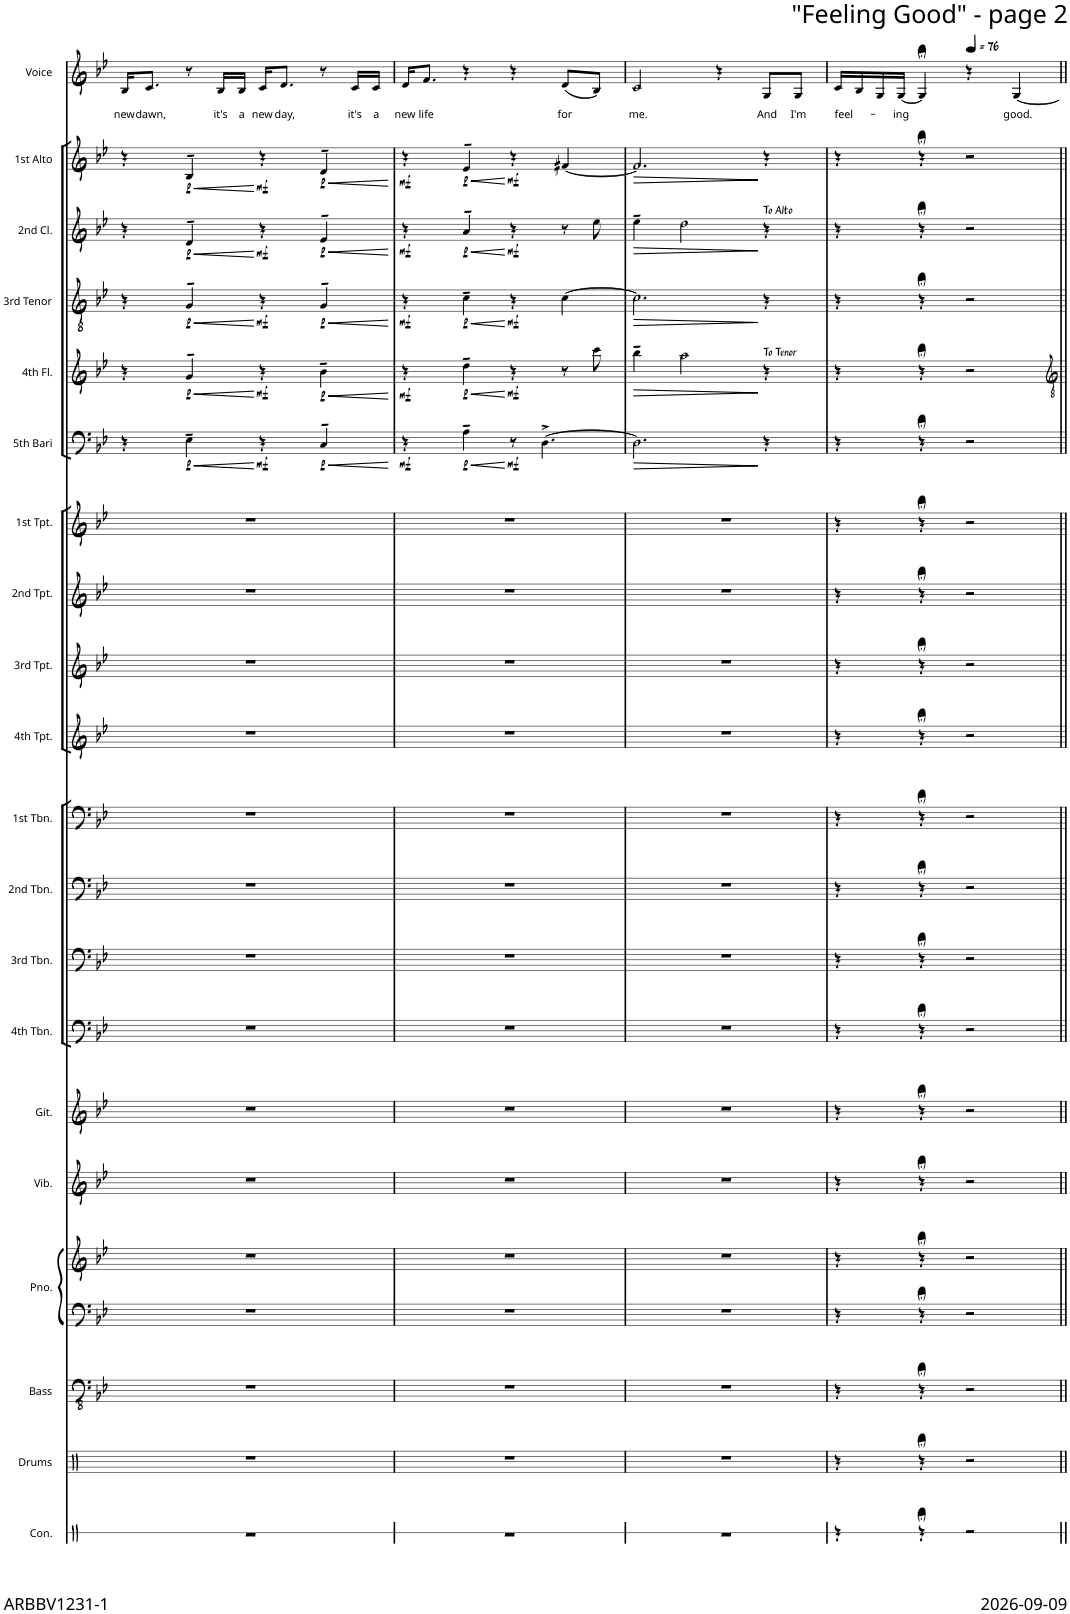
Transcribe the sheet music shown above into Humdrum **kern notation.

**kern	**kern	**kern	**kern	**kern	**kern	**kern	**kern	**kern	**kern	**kern	**kern	**kern	**kern	**kern	**kern	**dynam	**kern	**dynam	**kern	**dynam	**kern	**dynam	**kern	**dynam	**kern	**text
*part20	*part19	*part18	*part17	*part17	*part16	*part15	*part14	*part13	*part12	*part11	*part10	*part9	*part8	*part7	*part6	*part6	*part5	*part5	*part4	*part4	*part3	*part3	*part2	*part2	*part1	*part1
*staff21	*staff20	*staff19	*staff18	*staff17	*staff16	*staff15	*staff14	*staff13	*staff12	*staff11	*staff10	*staff9	*staff8	*staff7	*staff6	*staff6	*staff5	*staff5	*staff4	*staff4	*staff3	*staff3	*staff2	*staff2	*staff1	*staff1
*I"Congas	*I"Drums	*I"Bass	*I"Piano	*	*I"Vibraphone	*I"Guitar	*I"4th Trombone	*I"3rd Trombone	*I"2nd Trombone	*I"1st Trombone	*I"4th Bb Trumpet	*I"3rd Bb Trumpet	*I"2nd Bb Trumpet	*I"1st Bb Trumpet	*I"5th Baritone Sax	*	*I"4th Bb Tenor Sax, Bb Clarinet &amp; Flute	*	*I"3rd Bb Tenor Sax	*	*I"2nd Eb Alto Sax  &amp; Bb Clarinet	*	*I"1st Eb Alto Sax	*	*I"Voice	*
*I'Con.	*I'Drums	*I'Bass	*I'Pno.	*	*I'Vib.	*I'Git.	*I'4th Tbn.	*I'3rd Tbn.	*I'2nd Tbn.	*I'1st Tbn.	*I'4th Tpt.	*I'3rd Tpt.	*I'2nd Tpt.	*I'1st Tpt.	*I'5th Bari	*	*I'4th Tenor	*	*I'3rd Tenor	*	*I'2nd Alto	*	*I'1st Alto	*	*I'Voice	*
!!LO:PB:g=z
*clefX	*clefX	*clefFv4	*clefF4	*clefG2	*clefG2	*clefG2	*clefF4	*clefF4	*clefF4	*clefF4	*clefG2	*clefG2	*clefG2	*clefG2	*clefF4	*	*clefG2	*	*clefGv2	*	*clefG2	*	*clefG2	*	*clefG2	*
*	*	*	*	*	*	*	*	*	*	*	*ITrd1c2	*ITrd1c2	*ITrd1c2	*ITrd1c2	*ITrd12c21	*	*ITrd8c14	*	*ITrd8c14	*	*ITrd5c9	*	*ITrd5c9	*	*	*
*k[]	*k[]	*k[b-e-]	*k[b-e-]	*k[b-e-]	*k[b-e-]	*k[b-e-]	*k[b-e-]	*k[b-e-]	*k[b-e-]	*k[b-e-]	*k[b-e-]	*k[b-e-]	*k[b-e-]	*k[b-e-]	*k[b-e-]	*	*k[b-e-]	*	*k[b-e-]	*	*k[b-e-]	*	*k[b-e-]	*	*k[b-e-]	*
*M4/4	*M4/4	*M4/4	*M4/4	*M4/4	*M4/4	*M4/4	*M4/4	*M4/4	*M4/4	*M4/4	*M4/4	*M4/4	*M4/4	*M4/4	*M4/4	*	*M4/4	*	*M4/4	*	*M4/4	*	*M4/4	*	*M4/4	*
=7	=7	=7	=7	=7	=7	=7	=7	=7	=7	=7	=7	=7	=7	=7	=7	=7	=7	=7	=7	=7	=7	=7	=7	=7	=7	=7
!	!	!	!	!	!	!	!	!	!	!	!	!	!	!	!	!	!	!	!	!	!	!	!	!	!	!LO:LY:b
1r	1r	1r	1r	1r	1r	1r	1r	1r	1r	1r	1r	1r	1r	1r	4r	.	4r	.	4r	.	4r	.	4r	.	16B-/KL	new
!	!	!	!	!	!	!	!	!	!	!	!	!	!	!	!	!	!	!	!	!	!	!	!	!	!	!LO:LY:b
.	.	.	.	.	.	.	.	.	.	.	.	.	.	.	.	.	.	.	.	.	.	.	.	.	8.c/J	dawn,
!	!	!	!	!	!	!	!	!	!	!	!	!	!	!	!	!LO:HP:b	!	!LO:HP:b	!	!LO:HP:b	!	!LO:HP:b	!	!LO:HP:b	!	!
!	!	!	!	!	!	!	!	!	!	!	!	!	!	!	!	!LO:DY:n=1:b	!	!LO:DY:n=1:b	!	!LO:DY:n=1:b	!	!LO:DY:n=1:b	!	!LO:DY:n=1:b	!	!
.	.	.	.	.	.	.	.	.	.	.	.	.	.	.	4E-~>\	< p	4g~>/	< p	4G~>/	< p	4d~>/	< p	4B-~>/	< p	8r	.
!	!	!	!	!	!	!	!	!	!	!	!	!	!	!	!	!	!	!	!	!	!	!	!	!	!	!LO:LY:b
.	.	.	.	.	.	.	.	.	.	.	.	.	.	.	.	.	.	.	.	.	.	.	.	.	16B-/LL	it's
!	!	!	!	!	!	!	!	!	!	!	!	!	!	!	!	!	!	!	!	!	!	!	!	!	!	!LO:LY:b
.	.	.	.	.	.	.	.	.	.	.	.	.	.	.	.	.	.	.	.	.	.	.	.	.	16B-/JJ	a
!	!	!	!	!	!	!	!	!	!	!	!	!	!	!	!	!LO:DY:n=2:b	!	!LO:DY:n=2:b	!	!LO:DY:n=2:b	!	!LO:DY:n=2:b	!	!LO:DY:n=2:b	!	!LO:LY:b
.	.	.	.	.	.	.	.	.	.	.	.	.	.	.	4r	[ mf	4r	[ mf	4r	[ mf	4r	[ mf	4r	[ mf	16c/KL	new
!	!	!	!	!	!	!	!	!	!	!	!	!	!	!	!	!	!	!	!	!	!	!	!	!	!	!LO:LY:b
.	.	.	.	.	.	.	.	.	.	.	.	.	.	.	.	.	.	.	.	.	.	.	.	.	8.d/J	day,
!	!	!	!	!	!	!	!	!	!	!	!	!	!	!	!	!LO:HP:b	!	!LO:HP:b	!	!LO:HP:b	!	!LO:HP:b	!	!LO:HP:b	!	!
!	!	!	!	!	!	!	!	!	!	!	!	!	!	!	!	!LO:DY:n=3:b	!	!LO:DY:n=3:b	!	!LO:DY:n=3:b	!	!LO:DY:n=3:b	!	!LO:DY:n=3:b	!	!
.	.	.	.	.	.	.	.	.	.	.	.	.	.	.	4C~>/	< p	4b-~>\	< p	4G~>/	< p	4e-~>/	< p	4d~>/	< p	8r	.
!	!	!	!	!	!	!	!	!	!	!	!	!	!	!	!	!	!	!	!	!	!	!	!	!	!	!LO:LY:b
.	.	.	.	.	.	.	.	.	.	.	.	.	.	.	.	.	.	.	.	.	.	.	.	.	16c/LL	it's
!	!	!	!	!	!	!	!	!	!	!	!	!	!	!	!	!	!	!	!	!	!	!	!	!	!	!LO:LY:b
.	.	.	.	.	.	.	.	.	.	.	.	.	.	.	.	.	.	.	.	.	.	.	.	.	16c/JJ	a
.	.	.	.	.	.	.	.	.	.	.	.	.	.	.	.	[	.	[	.	[	.	[	.	[	.	.
=8	=8	=8	=8	=8	=8	=8	=8	=8	=8	=8	=8	=8	=8	=8	=8	=8	=8	=8	=8	=8	=8	=8	=8	=8	=8	=8
!	!	!	!	!	!	!	!	!	!	!	!	!	!	!	!	!LO:DY:b	!	!LO:DY:b	!	!LO:DY:b	!	!LO:DY:b	!	!LO:DY:b	!	!LO:LY:b
1r	1r	1r	1r	1r	1r	1r	1r	1r	1r	1r	1r	1r	1r	1r	4r	mf	4r	mf	4r	mf	4r	mf	4r	mf	16d/KL	new
!	!	!	!	!	!	!	!	!	!	!	!	!	!	!	!	!	!	!	!	!	!	!	!	!	!	!LO:LY:b
.	.	.	.	.	.	.	.	.	.	.	.	.	.	.	.	.	.	.	.	.	.	.	.	.	8.f/J	life
!	!	!	!	!	!	!	!	!	!	!	!	!	!	!	!	!LO:HP:b	!	!LO:HP:b	!	!LO:HP:b	!	!LO:HP:b	!	!LO:HP:b	!	!
!	!	!	!	!	!	!	!	!	!	!	!	!	!	!	!	!LO:DY:n=1:b	!	!LO:DY:n=1:b	!	!LO:DY:n=1:b	!	!LO:DY:n=1:b	!	!LO:DY:n=1:b	!	!
.	.	.	.	.	.	.	.	.	.	.	.	.	.	.	4A~>\	< p	4dd~>\	< p	4c~>\	< p	4a~>/	< p	4e-~>/	< p	4r	.
!	!	!	!	!	!	!	!	!	!	!	!	!	!	!	!	!LO:DY:n=2:b	!	!LO:DY:n=2:b	!	!LO:DY:n=2:b	!	!LO:DY:n=2:b	!	!LO:DY:n=2:b	!	!
.	.	.	.	.	.	.	.	.	.	.	.	.	.	.	8r	[ mf	4r	[ mf	4r	[ mf	4r	[ mf	4r	[ mf	4r	.
.	.	.	.	.	.	.	.	.	.	.	.	.	.	.	[4.D^>\	.	.	.	.	.	.	.	.	.	.	.
!	!	!	!	!	!	!	!	!	!	!	!	!	!	!	!	!	!	!	!	!	!	!	!	!	!	!LO:LY:b
.	.	.	.	.	.	.	.	.	.	.	.	.	.	.	.	.	8r	.	[4c\	.	8r	.	[4f#X/	.	(8d/L	for
.	.	.	.	.	.	.	.	.	.	.	.	.	.	.	.	.	8ccc\	.	.	.	8ee-\	.	.	.	8B-/J)	.
=9	=9	=9	=9	=9	=9	=9	=9	=9	=9	=9	=9	=9	=9	=9	=9	=9	=9	=9	=9	=9	=9	=9	=9	=9	=9	=9
!	!	!	!	!	!	!	!	!	!	!	!	!	!	!	!	!LO:HP:b	!	!LO:HP:b	!	!LO:HP:b	!	!LO:HP:b	!	!LO:HP:b	!	!LO:LY:b
1r	1r	1r	1r	1r	1r	1r	1r	1r	1r	1r	1r	1r	1r	1r	2.D\]	>	4bb-~>\	>	2.c\]	>	4ee-~>\	>	2.f#/]	>	2c/	me.
.	.	.	.	.	.	.	.	.	.	.	.	.	.	.	.	.	2aa\	.	.	.	2dd\	.	.	.	.	.
.	.	.	.	.	.	.	.	.	.	.	.	.	.	.	.	.	.	.	.	.	.	.	.	.	4r	.
!	!	!	!	!	!	!	!	!	!	!	!	!	!	!	!	!	!	!	!	!	!LO:TX:a:B:t=To Alto	!	!	!	!	!
!	!	!	!	!	!	!	!	!	!	!	!	!	!	!	!	!	!LO:TX:a:B:t=To Tenor	!	!	!	!	!	!	!	!	!
!	!	!	!	!	!	!	!	!	!	!	!	!	!	!	!	!	!	!	!	!	!	!	!	!	!	!LO:LY:b
.	.	.	.	.	.	.	.	.	.	.	.	.	.	.	4r	]	4r	]	4r	]	4r	]	4r	]	8G/L	And
!	!	!	!	!	!	!	!	!	!	!	!	!	!	!	!	!	!	!	!	!	!	!	!	!	!	!LO:LY:b
.	.	.	.	.	.	.	.	.	.	.	.	.	.	.	.	.	.	.	.	.	.	.	.	.	8G/J	I'm
=10	=10	=10	=10	=10	=10	=10	=10	=10	=10	=10	=10	=10	=10	=10	=10	=10	=10	=10	=10	=10	=10	=10	=10	=10	=10	=10
!	!	!	!	!	!	!	!	!	!	!	!	!	!	!	!	!	!	!	!	!	!	!	!	!	!	!LO:LY:b
4r	4r	4r	4r	4r	4r	4r	4r	4r	4r	4r	4r	4r	4r	4r	4r	.	4r	.	4r	.	4r	.	4r	.	16c/LL	feel-
.	.	.	.	.	.	.	.	.	.	.	.	.	.	.	.	.	.	.	.	.	.	.	.	.	16B-/	.
.	.	.	.	.	.	.	.	.	.	.	.	.	.	.	.	.	.	.	.	.	.	.	.	.	16G/	.
!	!	!	!	!	!	!	!	!	!	!	!	!	!	!	!	!	!	!	!	!	!	!	!	!	!	!LO:LY:b
.	.	.	.	.	.	.	.	.	.	.	.	.	.	.	.	.	.	.	.	.	.	.	.	.	[16G/JJ	-ing
4r;<	4r;<	4r;<	4r;<	4r;<	4r;<	4r;<	4r;<	4r;<	4r;<	4r;<	4r;<	4r;<	4r;<	4r;<	4r;<	.	4r;<	.	4r;<	.	4r;<	.	4r;<	.	4G;</]	.
*	*	*	*	*	*	*	*	*	*	*	*	*	*	*	*	*	*	*	*	*	*	*	*	*	*MM76	*
2r	2r	2r	2r	2r	2r	2r	2r	2r	2r	2r	2r	2r	2r	2r	2r	.	2r	.	2r	.	2r	.	2r	.	4r	.
!	!	!	!	!	!	!	!	!	!	!	!	!	!	!	!	!	!	!	!	!	!	!	!	!	!	!LO:LY:b
.	.	.	.	.	.	.	.	.	.	.	.	.	.	.	.	.	.	.	.	.	.	.	.	.	[4G/	good.
=||	=||	=||	=||	=||	=||	=||	=||	=||	=||	=||	=||	=||	=||	=||	=||	=||	=||	=||	=||	=||	=||	=||	=||	=||	=||	=||
*-	*-	*-	*-	*-	*-	*-	*-	*-	*-	*-	*-	*-	*-	*-	*-	*-	*-	*-	*-	*-	*-	*-	*-	*-	*-	*-
